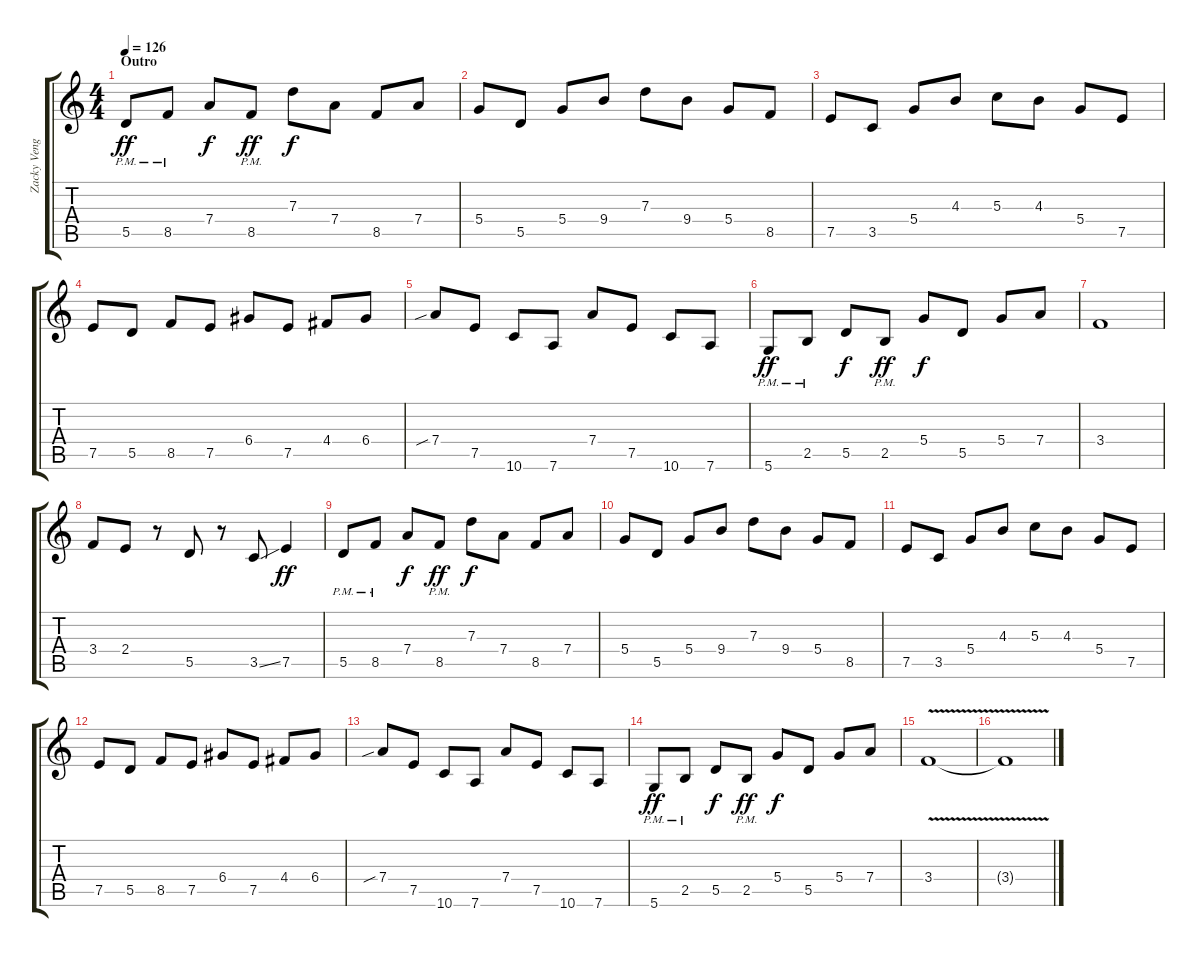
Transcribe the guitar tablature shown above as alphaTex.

\track ("Zacky Vengeance" "Zacky Veng") {instrument distortionguitar}
\staff {score tabs}
\tuning (E4 B3 G3 D3 A2 D2) {hide}
\ts (4 4)
\section ("" "Outro")
\tempo 126
\clef g2
\ks c
5.5{pm}.8{dy ff volume 11 balance 14 instrument distortionguitar} 8.5{pm}.8 7.4.8{dy f} 8.5{pm}.8{dy ff} 7.3.8{dy f} 7.4.8 8.5.8 7.4.8 |
5.4.8 5.5.8 5.4.8 9.4.8 7.3.8 9.4.8 5.4.8 8.5.8 |
7.5.8 3.5.8 5.4.8 4.3.8 5.3.8 4.3.8 5.4.8 7.5.8 |
7.5.8 5.5.8 8.5.8 7.5.8 6.4.8 7.5.8 4.4.8 6.4.8 |
7.4{sib}.8 7.5.8 10.6.8 7.6.8 7.4.8 7.5.8 10.6.8 7.6.8 |
5.6{pm}.8{dy ff} 2.5{pm}.8 5.5.8{dy f} 2.5{pm}.8{dy ff} 5.4.8{dy f} 5.5.8 5.4.8 7.4.8 |
3.4.1 |
3.4.8 2.4.8 r.8 5.5.8 r.8 3.5{ss}.8 7.5.4{dy ff} |
5.5{pm}.8 8.5{pm}.8 7.4.8{dy f} 8.5{pm}.8{dy ff} 7.3.8{dy f} 7.4.8 8.5.8 7.4.8 |
5.4.8 5.5.8 5.4.8 9.4.8 7.3.8 9.4.8 5.4.8 8.5.8 |
7.5.8 3.5.8 5.4.8 4.3.8 5.3.8 4.3.8 5.4.8 7.5.8 |
7.5.8 5.5.8 8.5.8 7.5.8 6.4.8 7.5.8 4.4.8 6.4.8 |
7.4{sib}.8 7.5.8 10.6.8 7.6.8 7.4.8 7.5.8 10.6.8 7.6.8 |
5.6{pm}.8{dy ff} 2.5{pm}.8 5.5.8{dy f} 2.5{pm}.8{dy ff} 5.4.8{dy f} 5.5.8 5.4.8 7.4.8 |
3.4{v}.1 |
3.4{t}.1
